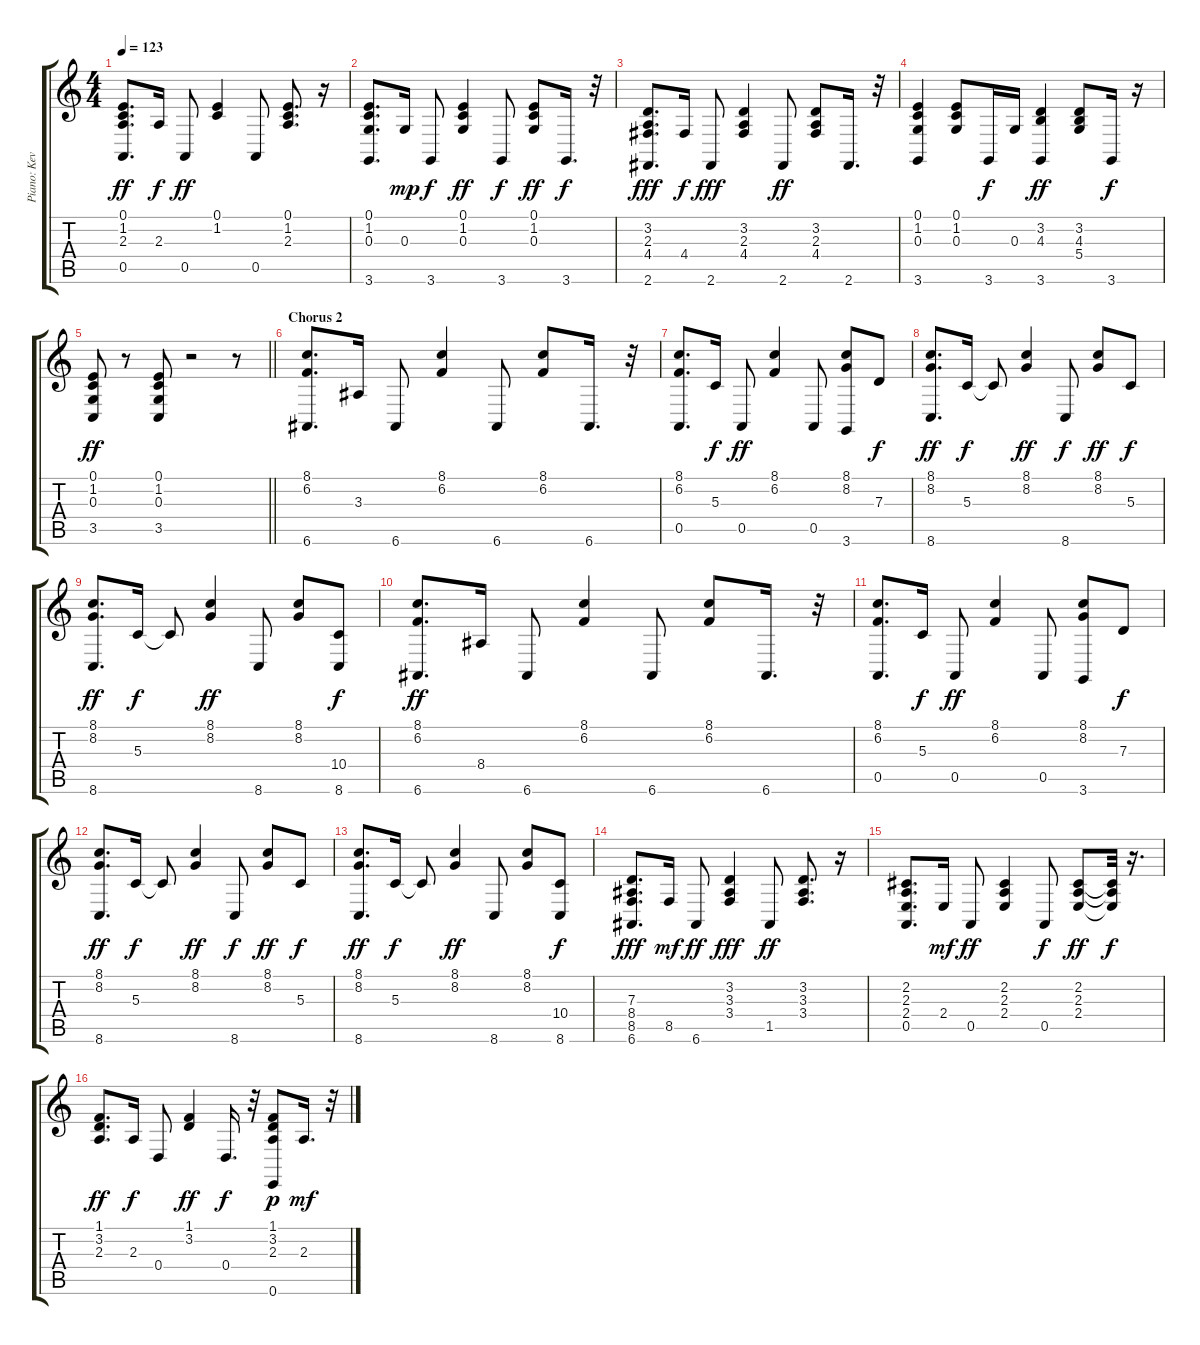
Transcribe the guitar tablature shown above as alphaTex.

\track ("Piano: Kevin Jones" "Piano: Kev") {instrument brightacousticpiano}
\staff {score tabs}
\tuning (E4 B3 G3 D3 A2 E2) {hide}
\ts (4 4)
\tempo 123
\clef g2
\ks c
(0.1 1.2 2.3 0.5).8{d dy ff} 2.3.16{dy f} 0.5.8{dy ff} (0.1 1.2).4 0.5.8 (0.1 1.2 2.3).8{d} r.16 |
(0.1 1.2 0.3 3.6).8{d} 0.3.16{dy mp} 3.6.8{dy f} (0.1 1.2 0.3).4{dy ff} 3.6.8{dy f} (0.1 1.2 0.3).8{dy ff} 3.6.16{d dy f} r.32 |
(3.2 2.3 4.4 2.6).8{d dy fff} 4.4.16{dy f} 2.6.8{dy fff} (3.2 2.3 4.4).4 2.6.8{dy ff} (3.2 2.3 4.4).8 2.6.16{d} r.32 |
(0.1 1.2 0.3 3.6).4 (0.1 1.2 0.3).8 3.6.16{dy f} 0.3.16 (3.2 4.3 3.6).4{dy ff} (3.2 4.3 5.4).8 3.6.16{dy f} r.16 |
\barLineRight lightlight
(0.1 1.2 0.3 3.5).8{dy ff} r.8 (0.1 1.2 0.3 3.5).8 r.2 r.8 |
\section ("" "Chorus 2")
(8.1 6.2 6.6).8{d} 3.3.16 6.6.8 (8.1 6.2).4 6.6.8 (8.1 6.2).8 6.6.16{d} r.32 |
(8.1 6.2 0.5).8{d} 5.3.16{dy f} 0.5.8{dy ff} (8.1 6.2).4 0.5.8 (8.1 8.2 3.6).8 7.3.8{dy f} |
(8.1 8.2 8.6).8{d dy ff} 5.3.16{dy f} 5.3{t}.8 (8.1 8.2).4{dy ff} 8.6.8{dy f} (8.1 8.2).8{dy ff} 5.3.8{dy f} |
(8.1 8.2 8.6).8{d dy ff} 5.3.16{dy f} 5.3{t}.8 (8.1 8.2).4{dy ff} 8.6.8 (8.1 8.2).8 (10.4 8.6).8{dy f} |
(8.1 6.2 6.6).8{d dy ff} 8.4.16 6.6.8 (8.1 6.2).4 6.6.8 (8.1 6.2).8 6.6.16{d} r.32 |
(8.1 6.2 0.5).8{d} 5.3.16{dy f} 0.5.8{dy ff} (8.1 6.2).4 0.5.8 (8.1 8.2 3.6).8 7.3.8{dy f} |
(8.1 8.2 8.6).8{d dy ff} 5.3.16{dy f} 5.3{t}.8 (8.1 8.2).4{dy ff} 8.6.8{dy f} (8.1 8.2).8{dy ff} 5.3.8{dy f} |
(8.1 8.2 8.6).8{d dy ff} 5.3.16{dy f} 5.3{t}.8 (8.1 8.2).4{dy ff} 8.6.8 (8.1 8.2).8 (10.4 8.6).8{dy f} |
(7.3 8.4 8.5 6.6).8{d dy fff} 8.5.16{dy mf} 6.6.8{dy ff} (3.2 3.3 3.4).4{dy fff} 1.5.8{dy ff} (3.2 3.3 3.4).8{d} r.16 |
(2.2 2.3 2.4 0.5).8{d} 2.4.16{dy mf} 0.5.8{dy ff} (2.2 2.3 2.4).4 0.5.8{dy f} (2.2 2.3 2.4).8{dy ff} (2.2{t} 2.3{t} 2.4{t}).32{dy f} r.16{d} |
(1.1 3.2 2.3).8{d dy ff} 2.3.16{dy f} 0.4.8 (1.1 3.2).4{dy ff} 0.4.16{d dy f} r.32 (1.1 3.2 2.3 0.6).8{dy p} 2.3.16{d dy mf} r.32
